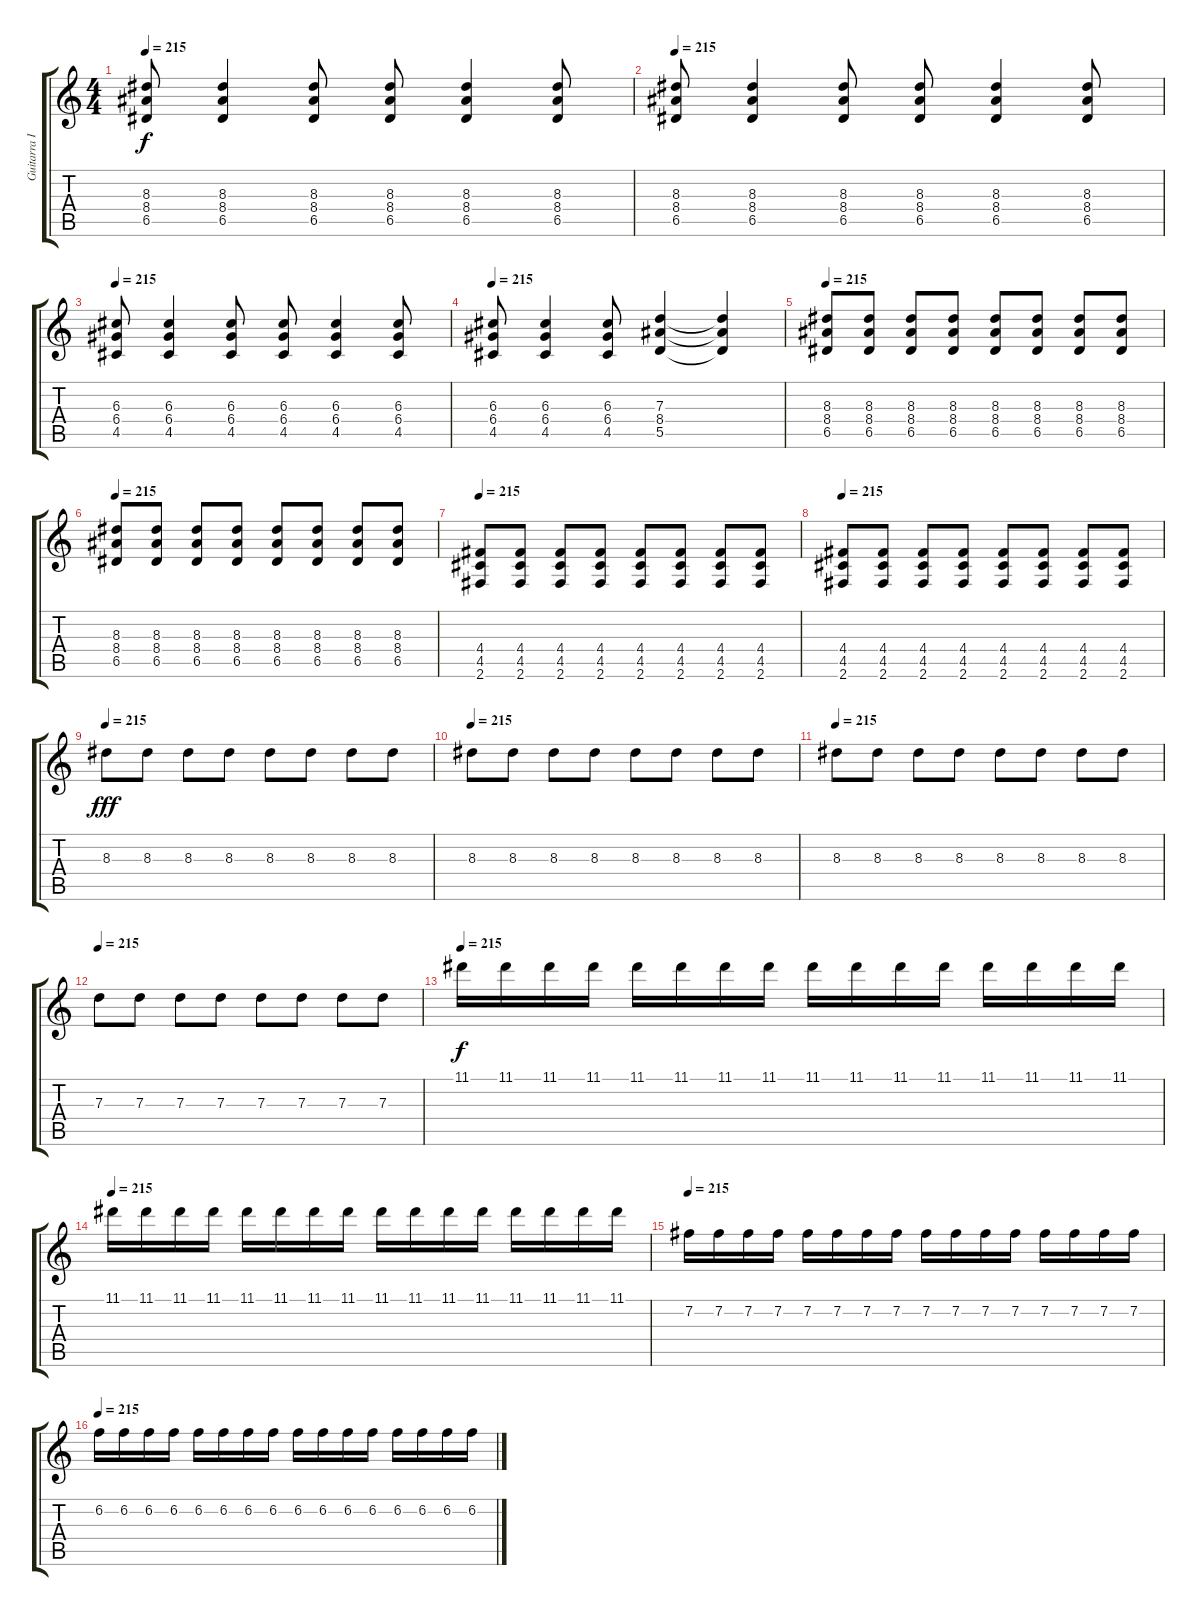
\track ("Guitarra I" "Guitarra I") {instrument overdrivenguitar}
\staff {score tabs}
\tuning (E4 B3 G3 D3 A2 E2) {hide}
\ts (4 4)
\tempo 215
\clef g2
\ks c
(8.3 8.4 6.5).8{dy f} (8.3 8.4 6.5).4 (8.3 8.4 6.5).8 (8.3 8.4 6.5).8 (8.3 8.4 6.5).4 (8.3 8.4 6.5).8 |
\tempo 215
(8.3 8.4 6.5).8 (8.3 8.4 6.5).4 (8.3 8.4 6.5).8 (8.3 8.4 6.5).8 (8.3 8.4 6.5).4 (8.3 8.4 6.5).8 |
\tempo 215
(6.3 6.4 4.5).8 (6.3 6.4 4.5).4 (6.3 6.4 4.5).8 (6.3 6.4 4.5).8 (6.3 6.4 4.5).4 (6.3 6.4 4.5).8 |
\tempo 215
(6.3 6.4 4.5).8 (6.3 6.4 4.5).4 (6.3 6.4 4.5).8 (7.3 8.4 5.5).4 (7.3{t} 8.4{t} 5.5{t}).4 |
\tempo 215
(8.3 8.4 6.5).8 (8.3 8.4 6.5).8 (8.3 8.4 6.5).8 (8.3 8.4 6.5).8 (8.3 8.4 6.5).8 (8.3 8.4 6.5).8 (8.3 8.4 6.5).8 (8.3 8.4 6.5).8 |
\tempo 215
(8.3 8.4 6.5).8 (8.3 8.4 6.5).8 (8.3 8.4 6.5).8 (8.3 8.4 6.5).8 (8.3 8.4 6.5).8 (8.3 8.4 6.5).8 (8.3 8.4 6.5).8 (8.3 8.4 6.5).8 |
\tempo 215
(4.4 4.5 2.6).8 (4.4 4.5 2.6).8 (4.4 4.5 2.6).8 (4.4 4.5 2.6).8 (4.4 4.5 2.6).8 (4.4 4.5 2.6).8 (4.4 4.5 2.6).8 (4.4 4.5 2.6).8 |
\tempo 215
(4.4 4.5 2.6).8 (4.4 4.5 2.6).8 (4.4 4.5 2.6).8 (4.4 4.5 2.6).8 (4.4 4.5 2.6).8 (4.4 4.5 2.6).8 (4.4 4.5 2.6).8 (4.4 4.5 2.6).8 |
\tempo 215
8.3.8{dy fff} 8.3.8 8.3.8 8.3.8 8.3.8 8.3.8 8.3.8 8.3.8 |
\tempo 215
8.3.8 8.3.8 8.3.8 8.3.8 8.3.8 8.3.8 8.3.8 8.3.8 |
\tempo 215
8.3.8 8.3.8 8.3.8 8.3.8 8.3.8 8.3.8 8.3.8 8.3.8 |
\tempo 215
7.3.8 7.3.8 7.3.8 7.3.8 7.3.8 7.3.8 7.3.8 7.3.8 |
\tempo 215
11.1.16{dy f} 11.1.16 11.1.16 11.1.16 11.1.16 11.1.16 11.1.16 11.1.16 11.1.16 11.1.16 11.1.16 11.1.16 11.1.16 11.1.16 11.1.16 11.1.16 |
\tempo 215
11.1.16 11.1.16 11.1.16 11.1.16 11.1.16 11.1.16 11.1.16 11.1.16 11.1.16 11.1.16 11.1.16 11.1.16 11.1.16 11.1.16 11.1.16 11.1.16 |
\tempo 215
7.2.16 7.2.16 7.2.16 7.2.16 7.2.16 7.2.16 7.2.16 7.2.16 7.2.16 7.2.16 7.2.16 7.2.16 7.2.16 7.2.16 7.2.16 7.2.16 |
\tempo 215
6.2.16 6.2.16 6.2.16 6.2.16 6.2.16 6.2.16 6.2.16 6.2.16 6.2.16 6.2.16 6.2.16 6.2.16 6.2.16 6.2.16 6.2.16 6.2.16
